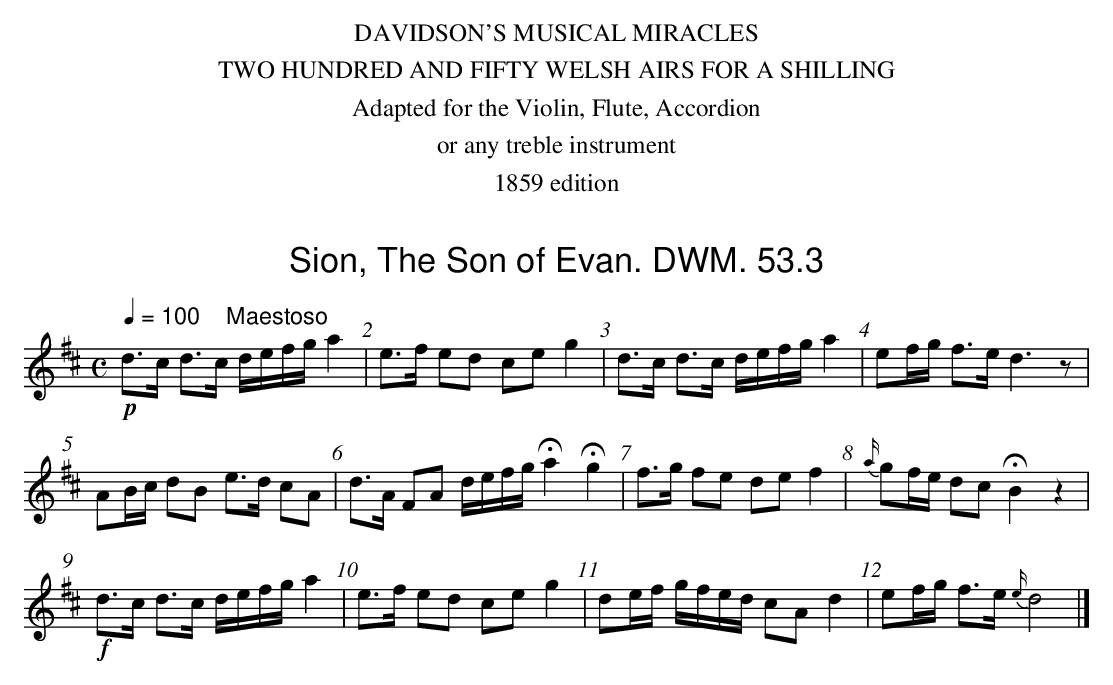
X:1
T:Sion, The Son of Evan. DWM. 53.3
M:C
L:1/8
Q:1/4=100 "    Maestoso"
K:D
!p!d>c d>c d/e/f/g/ a2|e>f ed ce g2|d>c d>c d/e/f/g/ a2|ef/g/ f>e d3z|
AB/c/ dB e>d cA|d>A FA d/e/f/g/ Ha2 Hg2|f>g fe de f2|{a/}gf/e/ dc HB2 z2|
!f!d>c d>c d/e/f/g/ a2|e>f ed ce g2|de/f/ g/f/e/d/ cA d2|ef/g/ f>e {e/}d4|]
